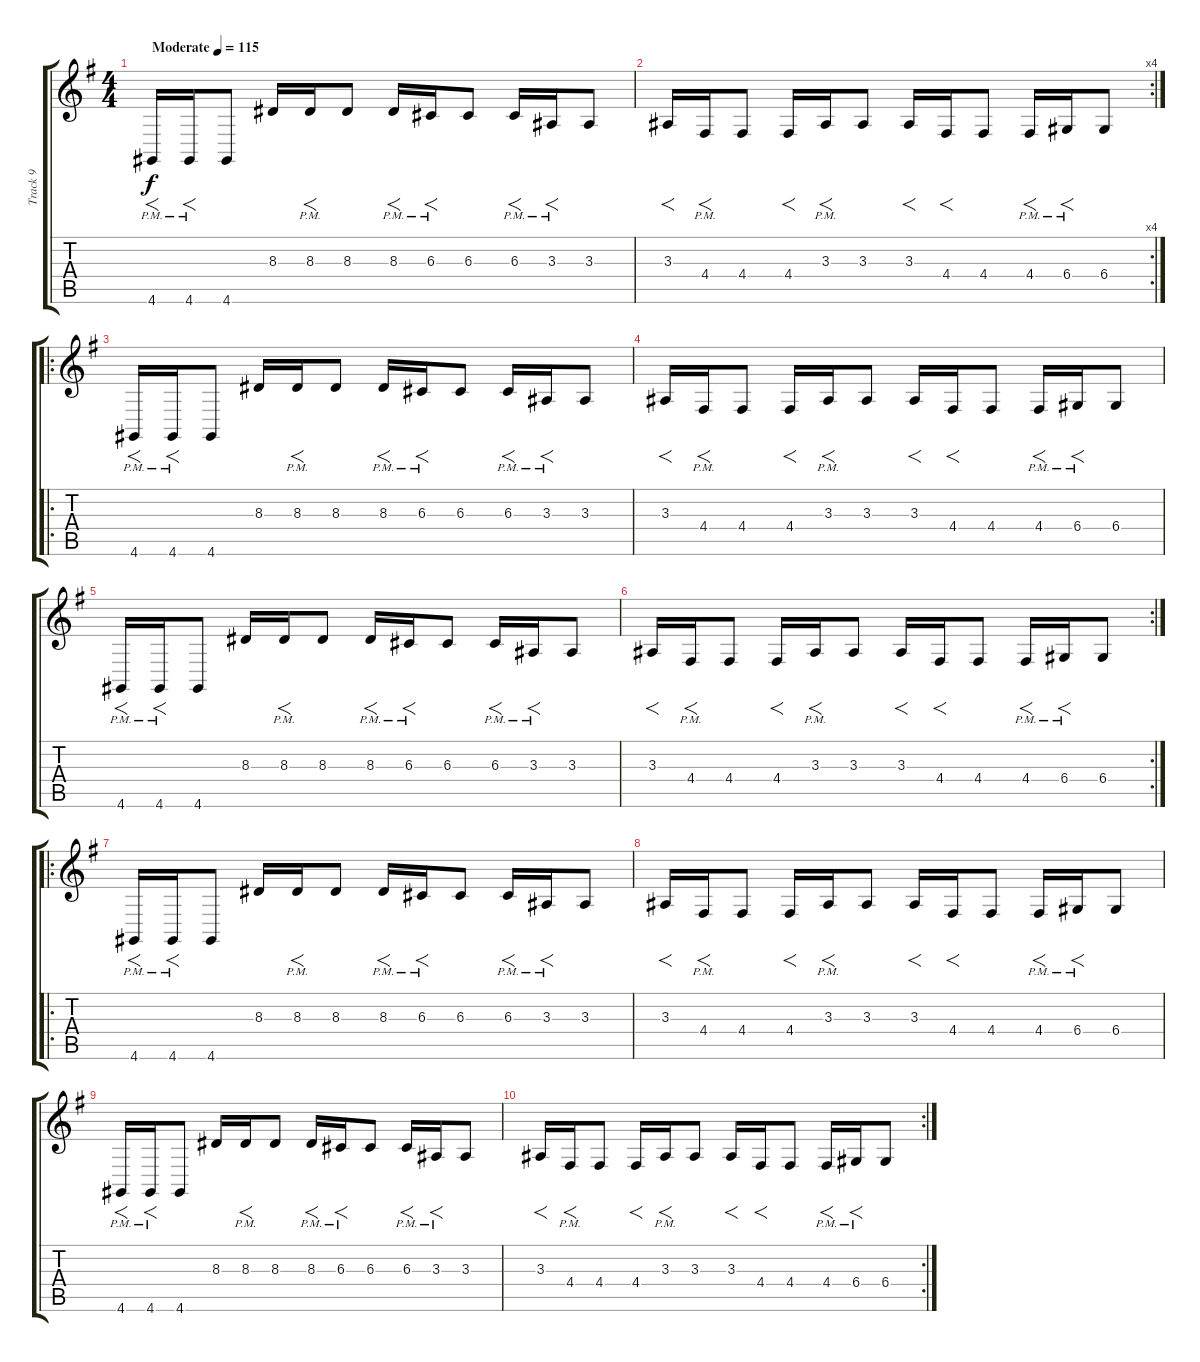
\track ("Track 9" "Track 9") {instrument lead5charang}
\staff {score tabs}
\tuning (E4 B3 G3 D3 A2 E2) {hide}
\ts (4 4)
\tempo (115 "Moderate")
\clef g2
\ks g
4.6{pm}.16{f dy f volume 16 instrument lead5charang} 4.6{pm}.16{f} 4.6.8 8.3.16{volume 0} 8.3{pm}.16{f} 8.3.8 8.3{pm}.16{f} 6.3{pm}.16{f} 6.3.8 6.3{pm}.16{f} 3.3{pm}.16{f} 3.3.8 |
\rc 4
3.3.16{f} 4.4{pm}.16{f} 4.4.8 4.4.16{f} 3.3{pm}.16{f} 3.3.8 3.3.16{f} 4.4.16{f} 4.4.8 4.4{pm}.16{f} 6.4{pm}.16{f} 6.4.8 |
\ro
4.6{pm}.16{f volume 16} 4.6{pm}.16{f} 4.6.8 8.3.16{volume 0} 8.3{pm}.16{f} 8.3.8 8.3{pm}.16{f} 6.3{pm}.16{f} 6.3.8 6.3{pm}.16{f} 3.3{pm}.16{f} 3.3.8 |
3.3.16{f} 4.4{pm}.16{f} 4.4.8 4.4.16{f} 3.3{pm}.16{f} 3.3.8 3.3.16{f} 4.4.16{f} 4.4.8 4.4{pm}.16{f} 6.4{pm}.16{f} 6.4.8 |
4.6{pm}.16{f} 4.6{pm}.16{f} 4.6.8 8.3.16 8.3{pm}.16{f} 8.3.8 8.3{pm}.16{f} 6.3{pm}.16{f} 6.3.8 6.3{pm}.16{f} 3.3{pm}.16{f} 3.3.8 |
\rc 2
3.3.16{f} 4.4{pm}.16{f} 4.4.8 4.4.16{f} 3.3{pm}.16{f} 3.3.8 3.3.16{f} 4.4.16{f} 4.4.8 4.4{pm}.16{f} 6.4{pm}.16{f} 6.4.8 |
\ro
4.6{pm}.16{f} 4.6{pm}.16{f} 4.6.8 8.3.16 8.3{pm}.16{f} 8.3.8 8.3{pm}.16{f} 6.3{pm}.16{f} 6.3.8 6.3{pm}.16{f} 3.3{pm}.16{f} 3.3.8 |
3.3.16{f} 4.4{pm}.16{f} 4.4.8 4.4.16{f} 3.3{pm}.16{f} 3.3.8 3.3.16{f} 4.4.16{f} 4.4.8 4.4{pm}.16{f} 6.4{pm}.16{f} 6.4.8 |
4.6{pm}.16{f} 4.6{pm}.16{f} 4.6.8 8.3.16 8.3{pm}.16{f} 8.3.8 8.3{pm}.16{f} 6.3{pm}.16{f} 6.3.8 6.3{pm}.16{f} 3.3{pm}.16{f} 3.3.8 |
\rc 2
3.3.16{f} 4.4{pm}.16{f} 4.4.8 4.4.16{f} 3.3{pm}.16{f} 3.3.8 3.3.16{f} 4.4.16{f} 4.4.8 4.4{pm}.16{f} 6.4{pm}.16{f} 6.4.8
